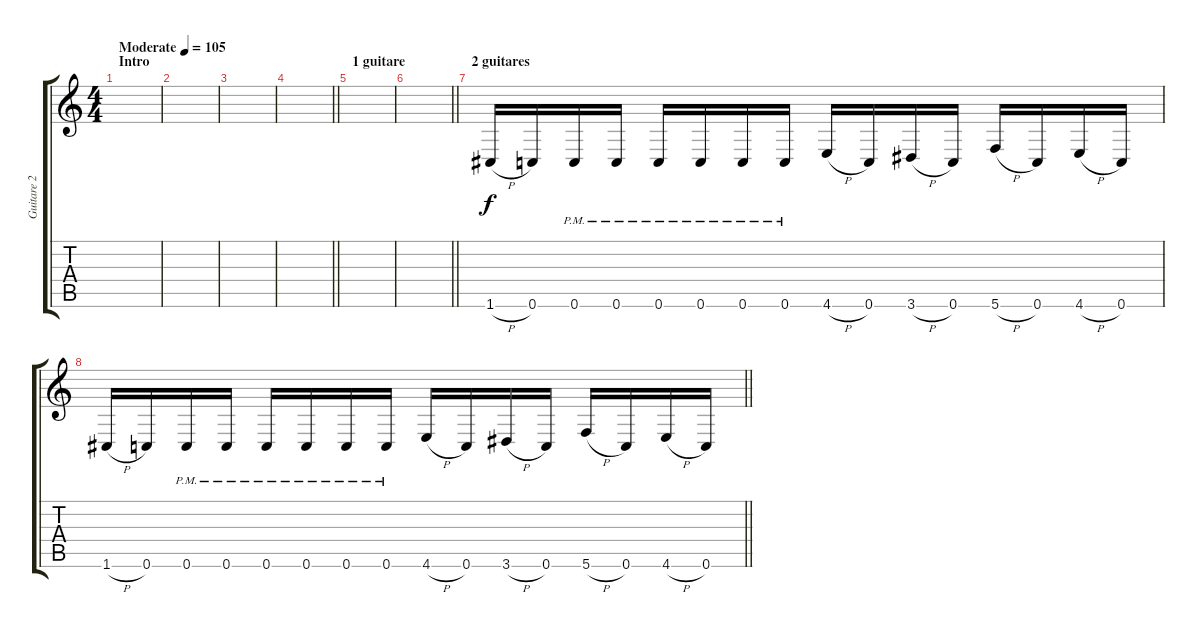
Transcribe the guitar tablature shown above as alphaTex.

\track ("Guitare 2" "Guitare 2") {instrument distortionguitar}
\staff {score tabs}
\tuning (D4 A3 F3 C3 G2 C2) {hide}
\ts (4 4)
\section ("" "Intro")
\tempo (105 "Moderate")
\clef g2
\ks c
|
|
|
\barLineRight lightlight
|
\section ("" "1 guitare")
|
\barLineRight lightlight
|
\section ("" "2 guitares")
1.6{h}.16 0.6.16 0.6{pm}.16 0.6{pm}.16 0.6{pm}.16 0.6{pm}.16 0.6{pm}.16 0.6{pm}.16 4.6{h}.16 0.6.16 3.6{h}.16 0.6.16 5.6{h}.16 0.6.16 4.6{h}.16 0.6.16 |
\barLineRight lightlight
1.6{h}.16 0.6.16 0.6{pm}.16 0.6{pm}.16 0.6{pm}.16 0.6{pm}.16 0.6{pm}.16 0.6{pm}.16 4.6{h}.16 0.6.16 3.6{h}.16 0.6.16 5.6{h}.16 0.6.16 4.6{h}.16 0.6.16
